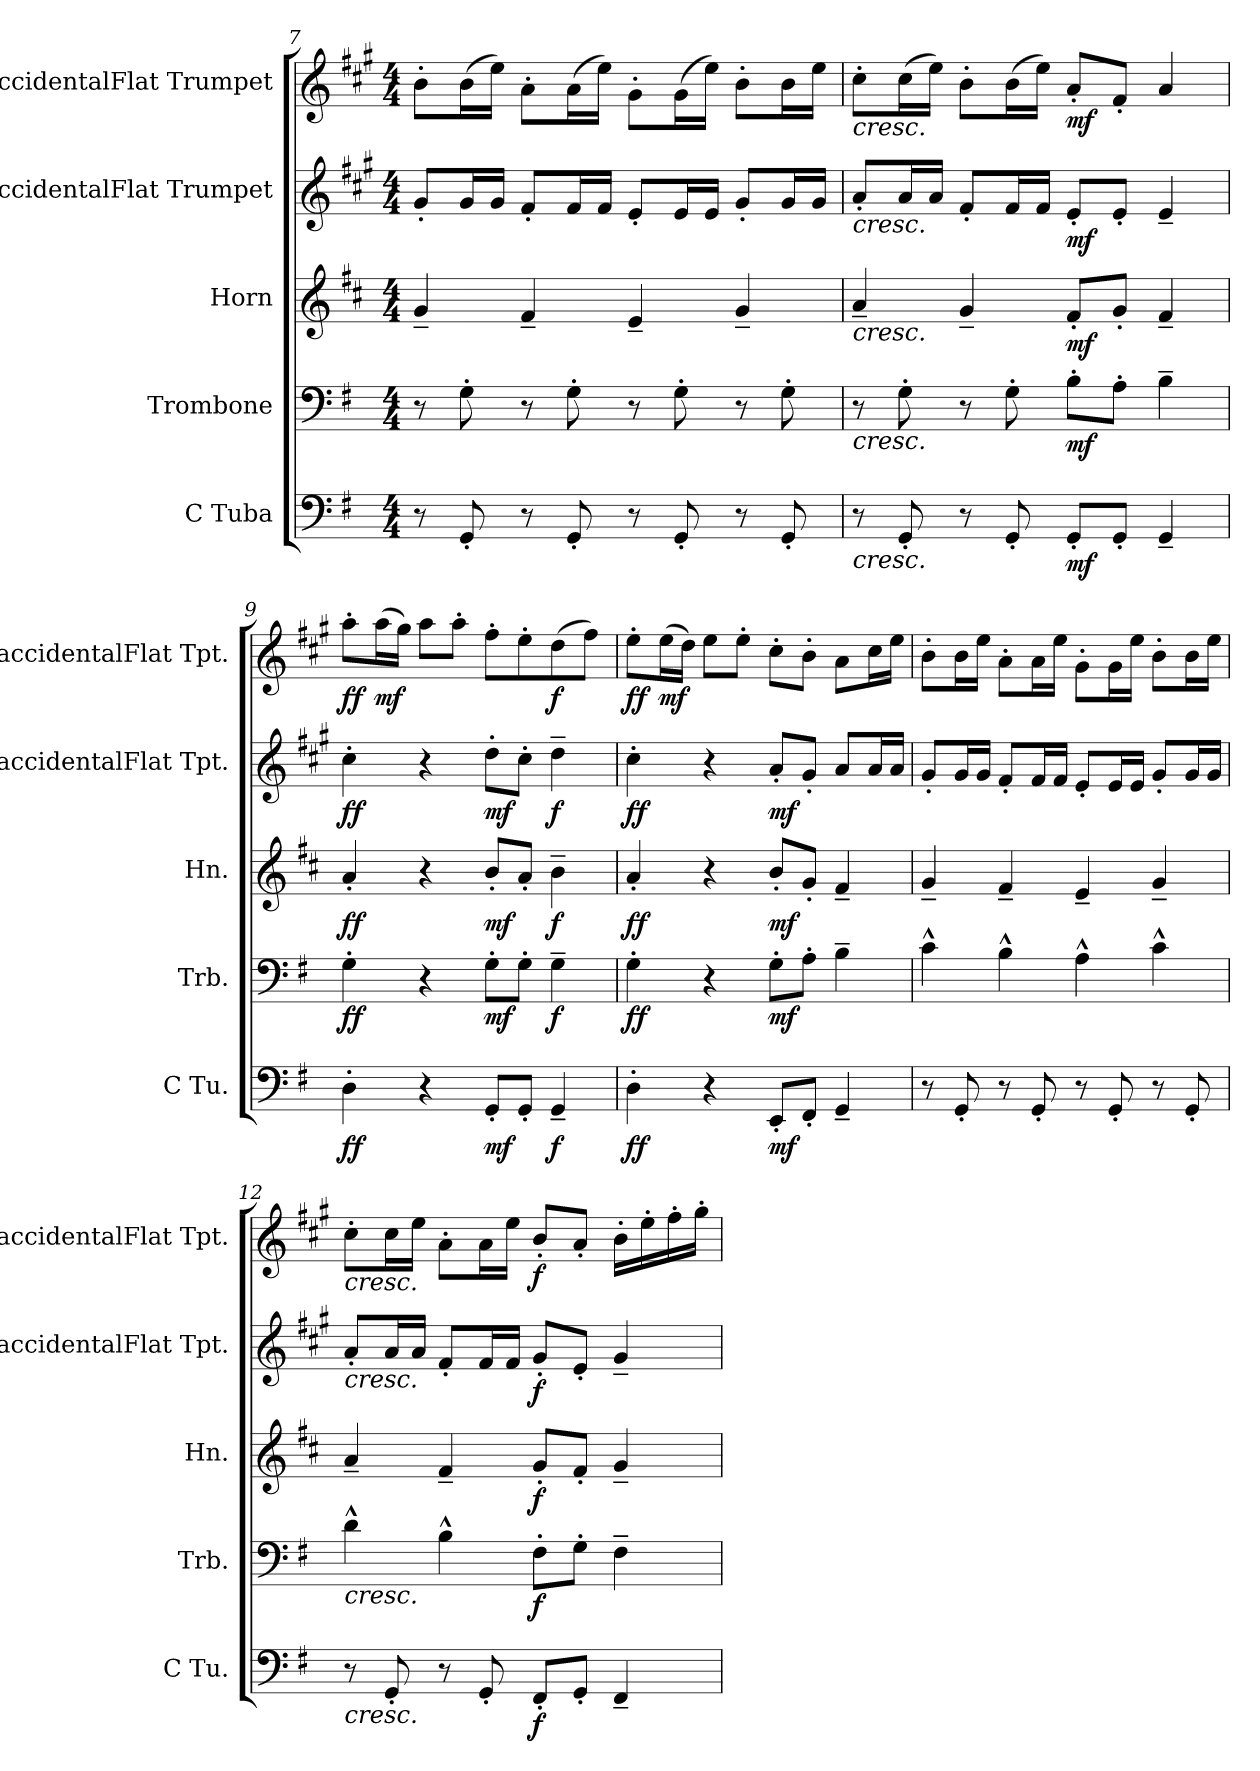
**kern	**dynam	**kern	**dynam	**kern	**dynam	**kern	**dynam	**kern	**dynam
*part5	*part5	*part4	*part4	*part3	*part3	*part2	*part2	*part1	*part1
*staff5	*staff5	*staff4	*staff4	*staff3	*staff3	*staff2	*staff2	*staff1	*staff1
*I"C Tuba	*	*I"Trombone	*	*I"Horn	*	*I"BaccidentalFlat Trumpet	*	*I"BaccidentalFlat Trumpet	*
*I'C Tu.	*	*I'Trb.	*	*I'Hn.	*	*I'BaccidentalFlat Tpt.	*	*I'BaccidentalFlat Tpt.	*
!!LO:PB:g=z
*clefF4	*	*clefF4	*	*clefG2	*	*clefG2	*	*clefG2	*
*	*	*	*	*ITrd4c7	*	*ITrd1c2	*	*ITrd1c2	*
*k[f#]	*	*k[f#]	*	*k[f#]	*	*k[f#]	*	*k[f#]	*
*M4/4	*	*M4/4	*	*M4/4	*	*M4/4	*	*M4/4	*
=7	=7	=7	=7	=7	=7	=7	=7	=7	=7
8r	.	8r	.	4c~/	.	8f#'/L	.	8a'\L	.
8GG'/	.	8G'\	.	.	.	16f#/L	.	(>16a\L	.
.	.	.	.	.	.	16f#/JJ	.	16dd\JJ)	.
8r	.	8r	.	4B~/	.	8e'/L	.	8g'\L	.
8GG'/	.	8G'\	.	.	.	16e/L	.	(>16g\L	.
.	.	.	.	.	.	16e/JJ	.	16dd\JJ)	.
8r	.	8r	.	4A~/	.	8d'/L	.	8f#'\L	.
8GG'/	.	8G'\	.	.	.	16d/L	.	(>16f#\L	.
.	.	.	.	.	.	16d/JJ	.	16dd\JJ)	.
8r	.	8r	.	4c~/	.	8f#'/L	.	8a'\L	.
8GG'/	.	8G'\	.	.	.	16f#/L	.	16a\L	.
.	.	.	.	.	.	16f#/JJ	.	16dd\JJ	.
=8	=8	=8	=8	=8	=8	=8	=8	=8	=8
!	!LO:HP:b	!	!LO:HP:b	!	!LO:HP:b	!	!LO:HP:b	!	!LO:HP:b
8r	<	8r	<	4d~/	<	8g'/L	<	8b'\L	<
8GG'/	.	8G'\	.	.	.	16g/L	.	(>16b\L	.
.	.	.	.	.	.	16g/JJ	.	16dd\JJ)	.
8r	.	8r	.	4c~/	.	8e'/L	.	8a'\L	.
8GG'/	.	8G'\	.	.	.	16e/L	.	(>16a\L	.
.	.	.	.	.	.	16e/JJ	.	16dd\JJ)	.
!	!LO:DY:b	!	!LO:DY:b	!	!LO:DY:b	!	!LO:DY:b	!	!LO:DY:b
8GG'/L	mf	8B'\L	mf	8B'/L	mf	8d'/L	mf	8g'/L	mf
8GG'/J	.	8A'\J	.	8c'/J	.	8d'/J	.	8e'/J	.
4GG~/	.	4B~\	.	4B~/	.	4d~/	.	4g/	.
.	[	.	[	.	[	.	[	.	[
=9	=9	=9	=9	=9	=9	=9	=9	=9	=9
!	!LO:DY:b	!	!LO:DY:b	!	!LO:DY:b	!	!LO:DY:b	!	!LO:DY:b
4D'\	ff	4G'\	ff	4d'/	ff	4b'\	ff	8gg'\L	ff
!	!	!	!	!	!	!	!	!	!LO:DY:b
.	.	.	.	.	.	.	.	(>16gg\L	mf
.	.	.	.	.	.	.	.	16ff#\JJ)	.
4r	.	4r	.	4r	.	4r	.	8gg\L	.
.	.	.	.	.	.	.	.	8gg'\J	.
!	!LO:DY:b	!	!LO:DY:b	!	!LO:DY:b	!	!LO:DY:b	!	!
8GG'/L	mf	8G'\L	mf	8e'/L	mf	8cc'\L	mf	8ee'\L	.
8GG'/J	.	8G'\J	.	8d'/J	.	8b'\J	.	8dd'\	.
!	!LO:DY:b	!	!LO:DY:b	!	!LO:DY:b	!	!LO:DY:b	!	!LO:DY:b
4GG~/	f	4G~\	f	4e~\	f	4cc~\	f	(>8cc\	f
.	.	.	.	.	.	.	.	8ee\J)	.
=10	=10	=10	=10	=10	=10	=10	=10	=10	=10
!	!LO:DY:b	!	!LO:DY:b	!	!LO:DY:b	!	!LO:DY:b	!	!LO:DY:b
4D'\	ff	4G'\	ff	4d'/	ff	4b'\	ff	8dd'\L	ff
!	!	!	!	!	!	!	!	!	!LO:DY:b
.	.	.	.	.	.	.	.	(>16dd\L	mf
.	.	.	.	.	.	.	.	16cc\JJ)	.
4r	.	4r	.	4r	.	4r	.	8dd\L	.
.	.	.	.	.	.	.	.	8dd'\J	.
!	!LO:DY:b	!	!LO:DY:b	!	!LO:DY:b	!	!LO:DY:b	!	!
8EE'/L	mf	8G'\L	mf	8e'/L	mf	8g'/L	mf	8b'\L	.
8FF#'/J	.	8A'\J	.	8c'/J	.	8f#'/J	.	8a'\J	.
4GG~/	.	4B~\	.	4B~/	.	8g/L	.	8g\L	.
.	.	.	.	.	.	16g/L	.	16b\L	.
.	.	.	.	.	.	16g/JJ	.	16dd\JJ	.
!!LO:LB:g=z
=11	=11	=11	=11	=11	=11	=11	=11	=11	=11
8r	.	4c^^\	.	4c~/	.	8f#'/L	.	8a'\L	.
8GG'/	.	.	.	.	.	16f#/L	.	16a\L	.
.	.	.	.	.	.	16f#/JJ	.	16dd\JJ	.
8r	.	4B^^\	.	4B~/	.	8e'/L	.	8g'\L	.
8GG'/	.	.	.	.	.	16e/L	.	16g\L	.
.	.	.	.	.	.	16e/JJ	.	16dd\JJ	.
8r	.	4A^^\	.	4A~/	.	8d'/L	.	8f#'\L	.
8GG'/	.	.	.	.	.	16d/L	.	16f#\L	.
.	.	.	.	.	.	16d/JJ	.	16dd\JJ	.
8r	.	4c^^\	.	4c~/	.	8f#'/L	.	8a'\L	.
8GG'/	.	.	.	.	.	16f#/L	.	16a\L	.
.	.	.	.	.	.	16f#/JJ	.	16dd\JJ	.
=12	=12	=12	=12	=12	=12	=12	=12	=12	=12
!	!LO:HP:b	!	!LO:HP:b	!	!	!	!LO:HP:b	!	!LO:HP:b
8r	<	4d^^\	<	4d~/	.	8g'/L	<	8b'\L	<
8GG'/	.	.	.	.	.	16g/L	.	16b\L	.
.	.	.	.	.	.	16g/JJ	.	16dd\JJ	.
8r	.	4B^^\	.	4B~/	.	8e'/L	.	8g'\L	.
8GG'/	.	.	.	.	.	16e/L	.	16g\L	.
.	.	.	.	.	.	16e/JJ	.	16dd\JJ	.
!	!LO:DY:b	!	!LO:DY:b	!	!LO:DY:b	!	!LO:DY:b	!	!LO:DY:b
8FF#'/L	f	8F#'\L	f	8c'/L	f	8f#'/L	f	8a'/L	f
8GG'/J	.	8G'\J	.	8B'/J	.	8d'/J	.	8g'/J	.
4FF#~/	.	4F#~\	.	4c~/	.	4f#~/	.	16a'\LL	.
.	.	.	.	.	.	.	.	16dd'\	.
.	.	.	.	.	.	.	.	16ee'\	.
.	.	.	.	.	.	.	.	16ff#'\JJ	.
.	[	.	[	.	.	.	[	.	[
=	=	=	=	=	=	=	=	=	=
*-	*-	*-	*-	*-	*-	*-	*-	*-	*-
